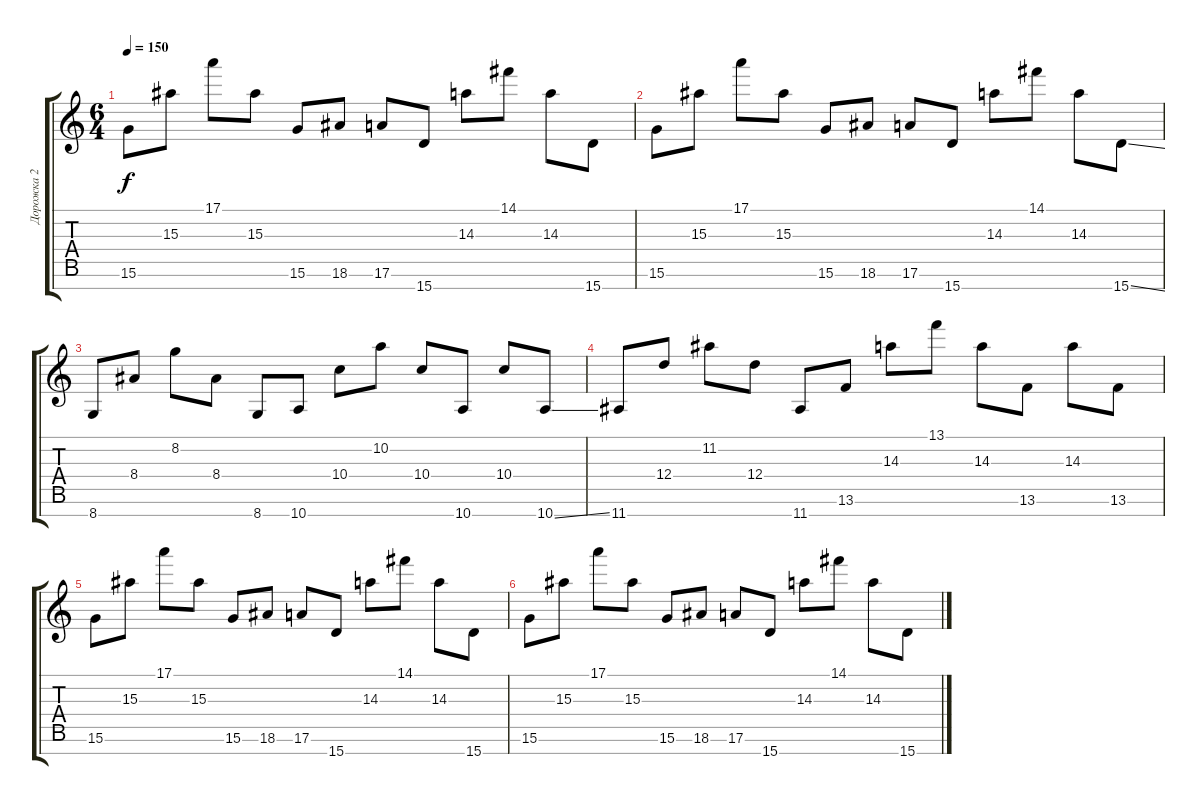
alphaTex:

\track ("Дорожка 2" "Дорожка 2") {instrument acousticguitarsteel}
\staff {score tabs}
\tuning (E4 B3 G3 D3 A2 E2 B1) {hide}
\ts (6 4)
\tempo 150
\clef g2
\ks c
15.6.8{dy f} 15.3.8 17.1.8 15.3.8 15.6.8 18.6.8 17.6.8 15.7.8 14.3.8 14.1.8 14.3.8 15.7.8 |
15.6.8 15.3.8 17.1.8 15.3.8 15.6.8 18.6.8 17.6.8 15.7.8 14.3.8 14.1.8 14.3.8 15.7{ss}.8 |
8.7.8 8.4.8 8.2.8 8.4.8 8.7.8 10.7.8 10.4.8 10.2.8 10.4.8 10.7.8 10.4.8 10.7{ss}.8 |
11.7.8 12.4.8 11.2.8 12.4.8 11.7.8 13.6.8 14.3.8 13.1.8 14.3.8 13.6.8 14.3.8 13.6.8 |
15.6.8 15.3.8 17.1.8 15.3.8 15.6.8 18.6.8 17.6.8 15.7.8 14.3.8 14.1.8 14.3.8 15.7.8 |
15.6.8 15.3.8 17.1.8 15.3.8 15.6.8 18.6.8 17.6.8 15.7.8 14.3.8 14.1.8 14.3.8 15.7.8
